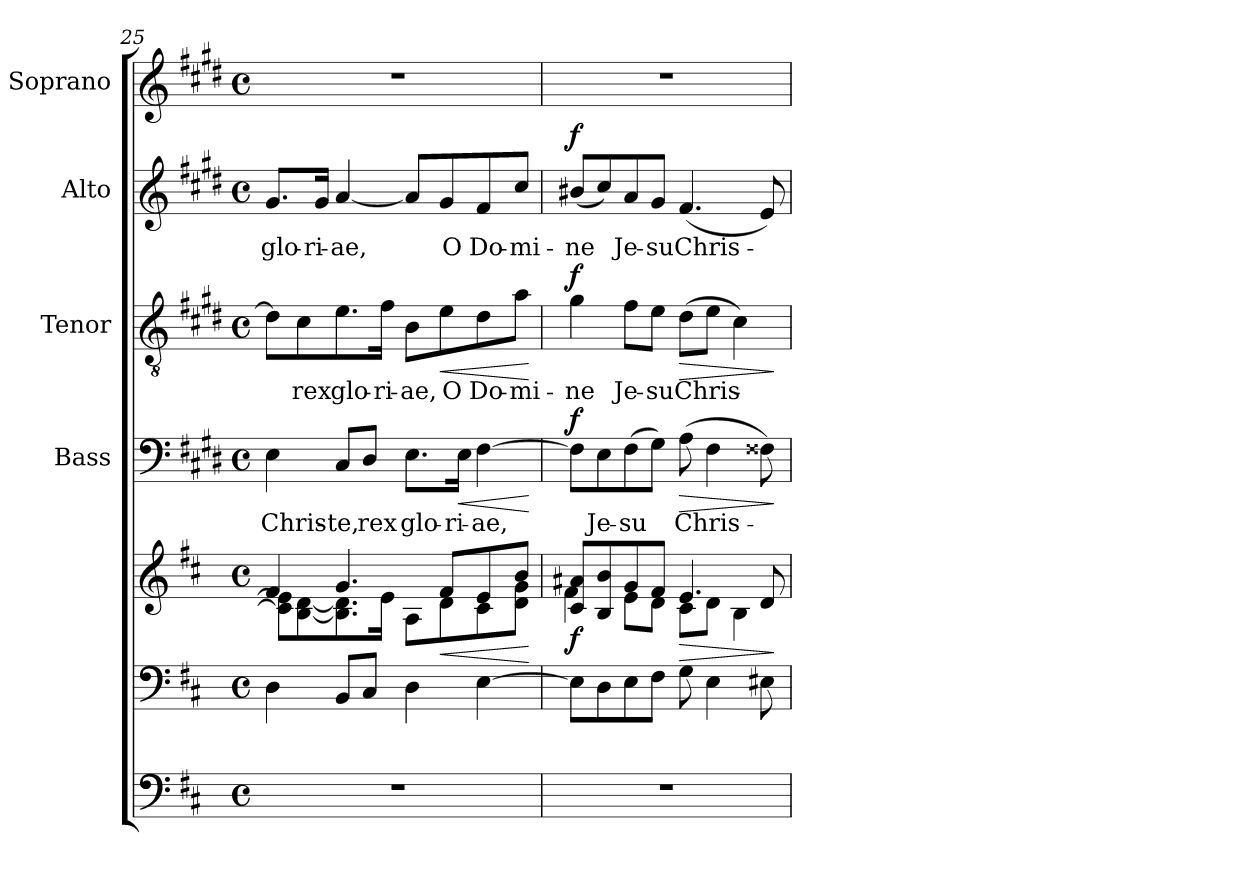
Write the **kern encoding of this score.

**kern	**kern	**kern	**dynam	**kern	**text	**dynam	**kern	**text	**dynam	**kern	**text	**dynam	**kern
*part6	*part5	*part5	*part5	*part4	*part4	*part4	*part3	*part3	*part3	*part2	*part2	*part2	*part1
*staff7	*staff6	*staff5	*staff5/6	*staff4	*staff4	*staff4	*staff3	*staff3	*staff3	*staff2	*staff2	*staff2	*staff1
*	*	*	*	*I"Bass	*	*	*I"Tenor	*	*	*I"Alto	*	*	*I"Soprano
*	*	*	*	*I'B	*	*	*I'T	*	*	*I'A	*	*	*I'S
*clefF4	*clefF4	*clefG2	*	*clefF4	*	*	*clefGv2	*	*	*clefG2	*	*	*clefG2
*	*	*	*	*ITrd1c2	*	*	*ITrd1c2	*	*	*ITrd1c2	*	*	*ITrd1c2
*k[f#c#]	*k[f#c#]	*k[f#c#]	*	*k[f#c#]	*	*	*k[f#c#]	*	*	*k[f#c#]	*	*	*k[f#c#]
*D:	*D:	*D:	*	*D:	*	*	*D:	*	*	*D:	*	*	*D:
*M4/4	*M4/4	*M4/4	*	*M4/4	*	*	*M4/4	*	*	*M4/4	*	*	*M4/4
*met(c)	*met(c)	*met(c)	*	*met(c)	*	*	*met(c)	*	*	*met(c)	*	*	*met(c)
=25	=25	=25	=25	=25	=25	=25	=25	=25	=25	=25	=25	=25	=25
*	*	*^	*	*	*	*	*	*	*	*	*	*	*
1r	4D\	4f#/	8c#\] 8e\]L	.	4D\	Chris-	.	8c#\L]	.	.	8.f#/L	glo-	.	1r
.	.	.	[<8B\ [<8d\	.	.	.	.	8B\	rex	.	.	.	.	.
.	.	.	.	.	.	.	.	.	.	.	16f#/Jk	-ri-	.	.
.	8BB/L	4.g/	8.B\] 8.d\]	.	8BB/L	-te,	.	8.d\	glo-	.	[4g/	-ae,	.	.
.	8C#/J	.	.	.	8C#/J	rex	.	.	.	.	.	.	.	.
.	.	.	16e\Jk	.	.	.	.	16e\Jk	-ri-	.	.	.	.	.
.	4D\	.	8A\L	.	8.D\L	glo-	.	8A\L	-ae,	.	8g/L]	.	.	.
!	!	!	!	!LO:HP:b	!	!	!	!	!	!LO:HP:b	!	!	!	!
.	.	8f#/L	8d\	<	.	.	.	8d\	O	<	8f#/	O	.	.
!	!	!	!	!	!	!	!LO:HP:b	!	!	!	!	!	!	!
.	.	.	.	.	16D\Jk	-ri-	<	.	.	.	.	.	.	.
.	[4E\	8e/	8c#\	.	[4E\	-ae,	.	8c#\	Do-	.	8e/	Do-	.	.
.	.	8b/J	8d\ 8g\J	.	.	.	.	8g\J	-mi-	.	8b/J	-mi-	.	.
*	*	*v	*v	*	*	*	*	*	*	*	*	*	*	*
.	.	.	[	.	.	[	.	.	[	.	.	.	.
!!LO:LB:g=z
=26	=26	=26	=26	=26	=26	=26	=26	=26	=26	=26	=26	=26	=26
*	*	*^	*	*	*	*	*	*	*	*	*	*	*
!	!	!	!	!LO:DY:b	!	!	!LO:DY:b	!	!	!LO:DY:b	!	!	!LO:DY:b	!
1r	8E\L]	8c#/ 8a#X/L	4f#\	f	8E\L]	.	f	4f#\	-ne	f	(8a#X/L	-ne	f	1r
.	8D\	8B/ 8b/	.	.	8D\	Je-	.	.	.	.	8b/)	.	.	.
.	8E\	8g/	8e\L	.	(8E\	-su	.	8e\L	Je-	.	8g/	Je-	.	.
.	8F#\J	8f#/J	8d\J	.	8F#\J)	.	.	8d\J	-su	.	8f#/J	-su	.	.
!	!	!	!	!LO:HP:b	!	!	!LO:HP:b	!	!	!LO:HP:b	!	!	!	!
.	8G\	4.e/	8c#\L	>	(8G\	Chris-	>	(8c#\L	Chris-	>	(4.e/	Chris-	.	.
.	4E\	.	8d\J	.	4E\	.	.	8d\J	.	.	.	.	.	.
.	.	.	4B\	.	.	.	.	4B\)	.	.	.	.	.	.
.	8E#X\	8d/	.	.	8E#X\)	.	.	.	.	.	8d/)	.	.	.
*	*	*v	*v	*	*	*	*	*	*	*	*	*	*	*
.	.	.	]	.	.	]	.	.	]	.	.	.	.
=	=	=	=	=	=	=	=	=	=	=	=	=	=
*-	*-	*-	*-	*-	*-	*-	*-	*-	*-	*-	*-	*-	*-
